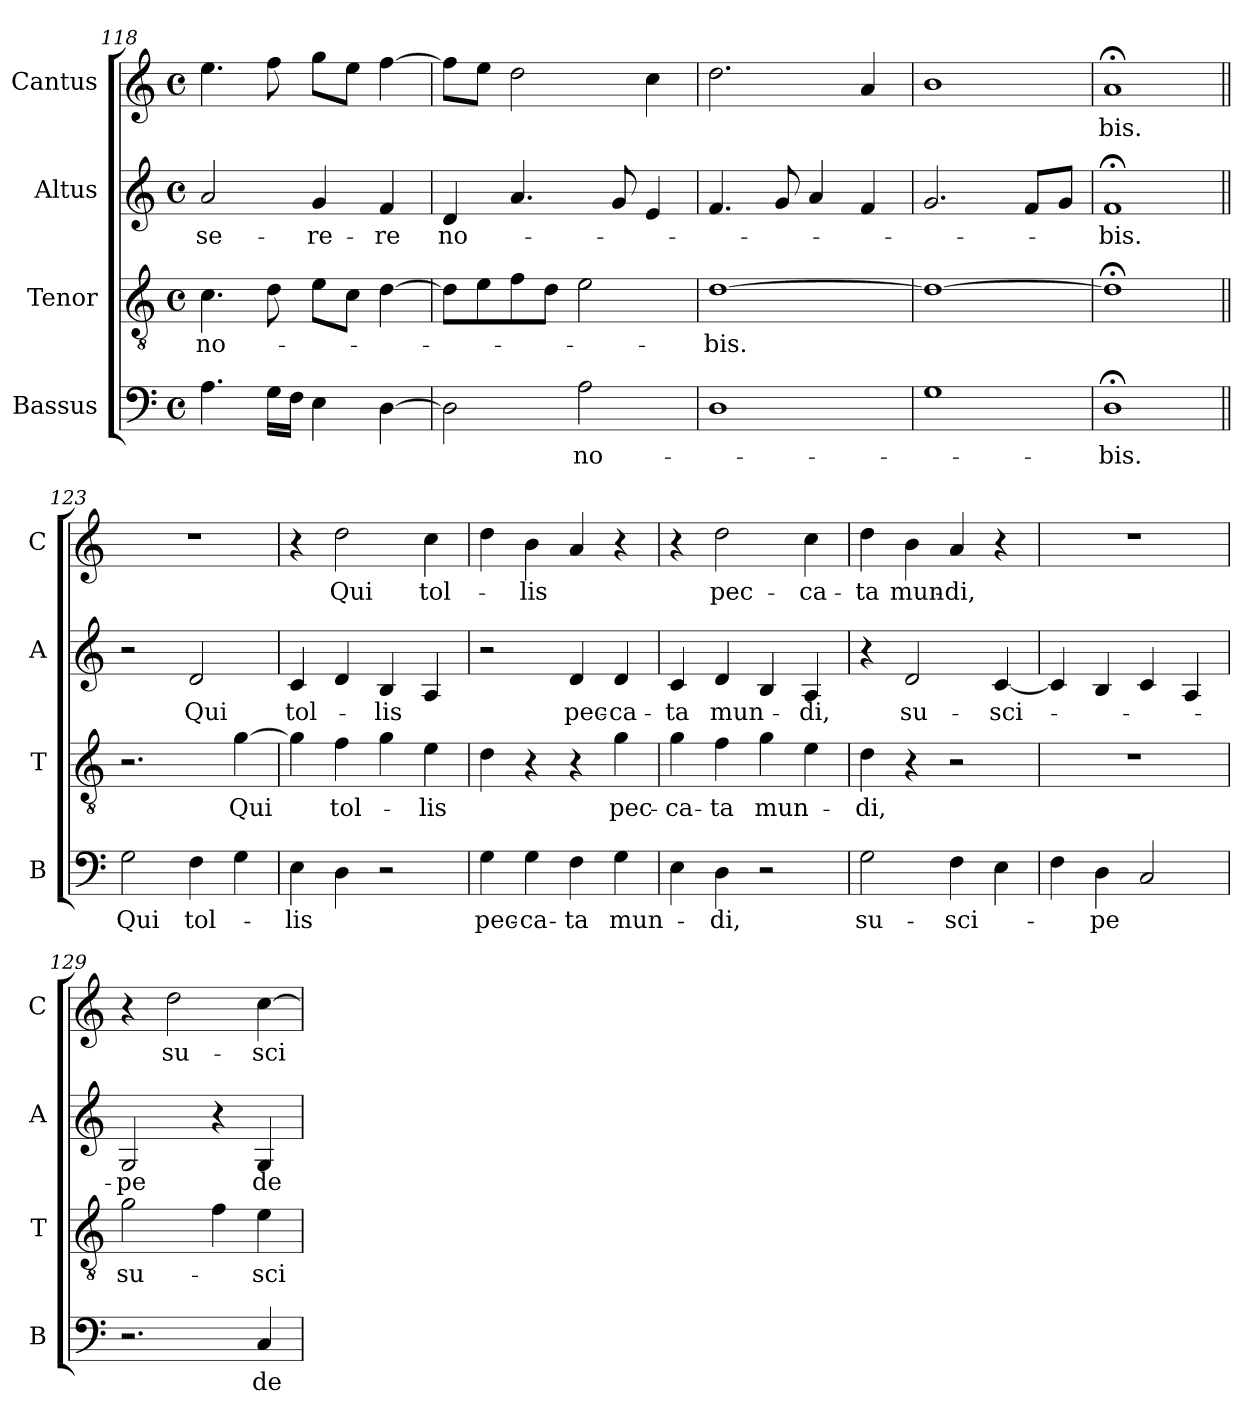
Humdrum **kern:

**kern	**text	**kern	**text	**kern	**text	**kern	**text
*part4	*part4	*part3	*part3	*part2	*part2	*part1	*part1
*staff4	*staff4	*staff3	*staff3	*staff2	*staff2	*staff1	*staff1
*I"Bassus	*	*I"Tenor	*	*I"Altus	*	*I"Cantus	*
*I'B	*	*I'T	*	*I'A	*	*I'C	*
*clefF4	*	*clefGv2	*	*clefG2	*	*clefG2	*
*k[]	*	*k[]	*	*k[]	*	*k[]	*
*C:	*	*C:	*	*C:	*	*C:	*
*M4/4	*	*M4/4	*	*M4/4	*	*M4/4	*
*met(c)	*	*met(c)	*	*met(c)	*	*met(c)	*
=118	=118	=118	=118	=118	=118	=118	=118
!	!	!	!LO:LY:b	!	!	!	!
!	!	!	!	!	!LO:LY:b	!	!
4.A\	.	4.c\	no-	2a/	-se-	4.ee\	.
16G\LL	.	8d\	.	.	.	8ff\	.
16F\JJ	.	.	.	.	.	.	.
!	!	!	!	!	!LO:LY:b	!	!
4E\	.	8e\L	.	4g/	-re-	8gg\L	.
.	.	8c\J	.	.	.	8ee\J	.
!	!	!	!	!	!LO:LY:b	!	!
[4D\	.	[4d\	.	4f/	-re	[4ff\	.
=119	=119	=119	=119	=119	=119	=119	=119
!	!	!	!	!	!LO:LY:b	!	!
2D\]	.	8d\L]	.	4d/	no-	8ff\L]	.
.	.	8e\	.	.	.	8ee\J	.
.	.	8f\	.	4.a/	.	2dd\	.
.	.	8d\J	.	.	.	.	.
!	!LO:LY:b	!	!	!	!	!	!
2A\	no-	2e\	.	.	.	.	.
.	.	.	.	8g/	.	.	.
.	.	.	.	4e/	.	4cc\	.
=120	=120	=120	=120	=120	=120	=120	=120
!	!	!	!LO:LY:b	!	!	!	!
1D	.	[1d	-bis.	4.f/	.	2.dd\	.
.	.	.	.	8g/	.	.	.
.	.	.	.	4a/	.	.	.
.	.	.	.	4f/	.	4a/	.
=121	=121	=121	=121	=121	=121	=121	=121
1G	.	1d_	.	2.g/	.	1b	.
.	.	.	.	8f/L	.	.	.
.	.	.	.	8g/J	.	.	.
=122	=122	=122	=122	=122	=122	=122	=122
!	!LO:LY:b	!	!	!	!	!	!
!	!	!	!	!	!LO:LY:b	!	!
!	!	!	!	!	!	!	!LO:LY:b
1D;<	-bis.	1d;<]	.	1f;<	-bis.	1a;<	-bis.
!!LO:LB:g=z
=123||	=123||	=123||	=123||	=123||	=123||	=123||	=123||
!	!LO:LY:b	!	!	!	!	!	!
2G\	Qui	2.r	.	2r	.	1r	.
!	!LO:LY:b	!	!	!	!	!	!
!	!	!	!	!	!LO:LY:b	!	!
4F\	tol-	.	.	2d/	Qui	.	.
!	!	!	!LO:LY:b	!	!	!	!
4G\	.	[4g\	Qui	.	.	.	.
=124	=124	=124	=124	=124	=124	=124	=124
!	!LO:LY:b	!	!	!	!	!	!
!	!	!	!	!	!LO:LY:b	!	!
4E\	-lis	4g\]	.	4c/	tol-	4r	.
!	!	!	!LO:LY:b	!	!	!	!
!	!	!	!	!	!	!	!LO:LY:b
4D\	.	4f\	tol-	4d/	.	2dd\	Qui
!	!	!	!	!	!LO:LY:b	!	!
2r	.	4g\	.	4B/	-lis	.	.
!	!	!	!LO:LY:b	!	!	!	!
!	!	!	!	!	!	!	!LO:LY:b
.	.	4e\	-lis	4A/	.	4cc\	tol-
=125	=125	=125	=125	=125	=125	=125	=125
!	!LO:LY:b	!	!	!	!	!	!
4G\	pec-	4d\	.	2r	.	4dd\	.
!	!LO:LY:b	!	!	!	!	!	!
!	!	!	!	!	!	!	!LO:LY:b
4G\	-ca-	4r	.	.	.	4b\	-lis
!	!LO:LY:b	!	!	!	!	!	!
!	!	!	!	!	!LO:LY:b	!	!
4F\	-ta	4r	.	4d/	pec-	4a/	.
!	!LO:LY:b	!	!	!	!	!	!
!	!	!	!LO:LY:b	!	!	!	!
!	!	!	!	!	!LO:LY:b	!	!
4G\	mun-	4g\	pec-	4d/	-ca-	4r	.
=126	=126	=126	=126	=126	=126	=126	=126
!	!	!	!LO:LY:b	!	!	!	!
!	!	!	!	!	!LO:LY:b	!	!
4E\	.	4g\	-ca-	4c/	-ta	4r	.
!	!LO:LY:b	!	!	!	!	!	!
!	!	!	!LO:LY:b	!	!	!	!
!	!	!	!	!	!LO:LY:b	!	!
!	!	!	!	!	!	!	!LO:LY:b
4D\	-di,	4f\	-ta	4d/	mun-	2dd\	pec-
!	!	!	!LO:LY:b	!	!	!	!
2r	.	4g\	mun-	4B/	.	.	.
!	!	!	!	!	!LO:LY:b	!	!
!	!	!	!	!	!	!	!LO:LY:b
.	.	4e\	.	4A/	-di,	4cc\	-ca-
=127	=127	=127	=127	=127	=127	=127	=127
!	!LO:LY:b	!	!	!	!	!	!
!	!	!	!LO:LY:b	!	!	!	!
!	!	!	!	!	!	!	!LO:LY:b
2G\	su-	4d\	-di,	4r	.	4dd\	-ta
!	!	!	!	!	!LO:LY:b	!	!
!	!	!	!	!	!	!	!LO:LY:b
.	.	4r	.	2d/	su-	4b\	mun-
!	!LO:LY:b	!	!	!	!	!	!
!	!	!	!	!	!	!	!LO:LY:b
4F\	-sci-	2r	.	.	.	4a/	-di,
!	!	!	!	!	!LO:LY:b	!	!
4E\	.	.	.	[4c/	-sci-	4r	.
=128	=128	=128	=128	=128	=128	=128	=128
4F\	.	1r	.	4c/]	.	1r	.
!	!LO:LY:b	!	!	!	!	!	!
4D\	-pe	.	.	4B/	.	.	.
2C/	.	.	.	4c/	.	.	.
.	.	.	.	4A/	.	.	.
=129	=129	=129	=129	=129	=129	=129	=129
!	!	!	!LO:LY:b	!	!	!	!
!	!	!	!	!	!LO:LY:b	!	!
2.r	.	2g\	su-	2G/	-pe	4r	.
!	!	!	!	!	!	!	!LO:LY:b
.	.	.	.	.	.	2dd\	su-
.	.	4f\	.	4r	.	.	.
!	!LO:LY:b	!	!	!	!	!	!
!	!	!	!LO:LY:b	!	!	!	!
!	!	!	!	!	!LO:LY:b	!	!
!	!	!	!	!	!	!	!LO:LY:b
4C/	de-	4e\	-sci-	4G/	de-	[4cc\	-sci-
=	=	=	=	=	=	=	=
*-	*-	*-	*-	*-	*-	*-	*-
